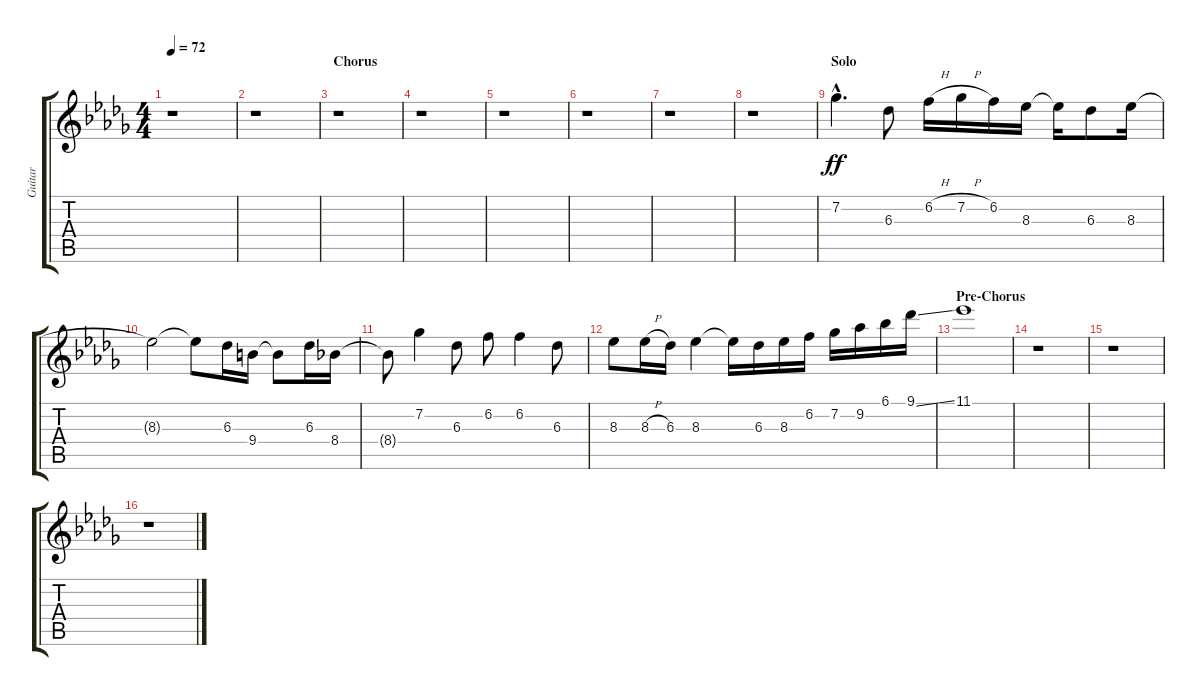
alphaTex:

\track ("Guitar" "Guitar") {instrument acousticguitarsteel}
\staff {score tabs}
\tuning (E4 B3 G3 D3 A2 E2) {hide}
\ts (4 4)
\tempo 72
\clef g2
\ks db
r.1{dy ff} |
r.1 |
\section ("" "Chorus")
r.1 |
r.1 |
r.1 |
r.1 |
r.1 |
r.1 |
\section ("" "Solo")
7.2{hac}.4{d} 6.3.8 6.2{h}.16 7.2{h}.16 6.2.16 8.3.16 8.3{t}.16 6.3.8 8.3.16 |
8.3{t}.2 8.3{t}.8 6.3.16 9.4.16 9.4{t}.8 6.3.16 8.4.16 |
8.4{t}.8 7.2.4 6.3.8 6.2.8 6.2.4 6.3.8 |
8.3.8 8.3{h}.16 6.3.16 8.3.4 8.3{t}.16 6.3.16 8.3.16 6.2.16 7.2.16 9.2.16 6.1.16 9.1{ss}.16 |
\section ("" "Pre-Chorus")
11.1.1 |
r.1 |
r.1 |
r.1
